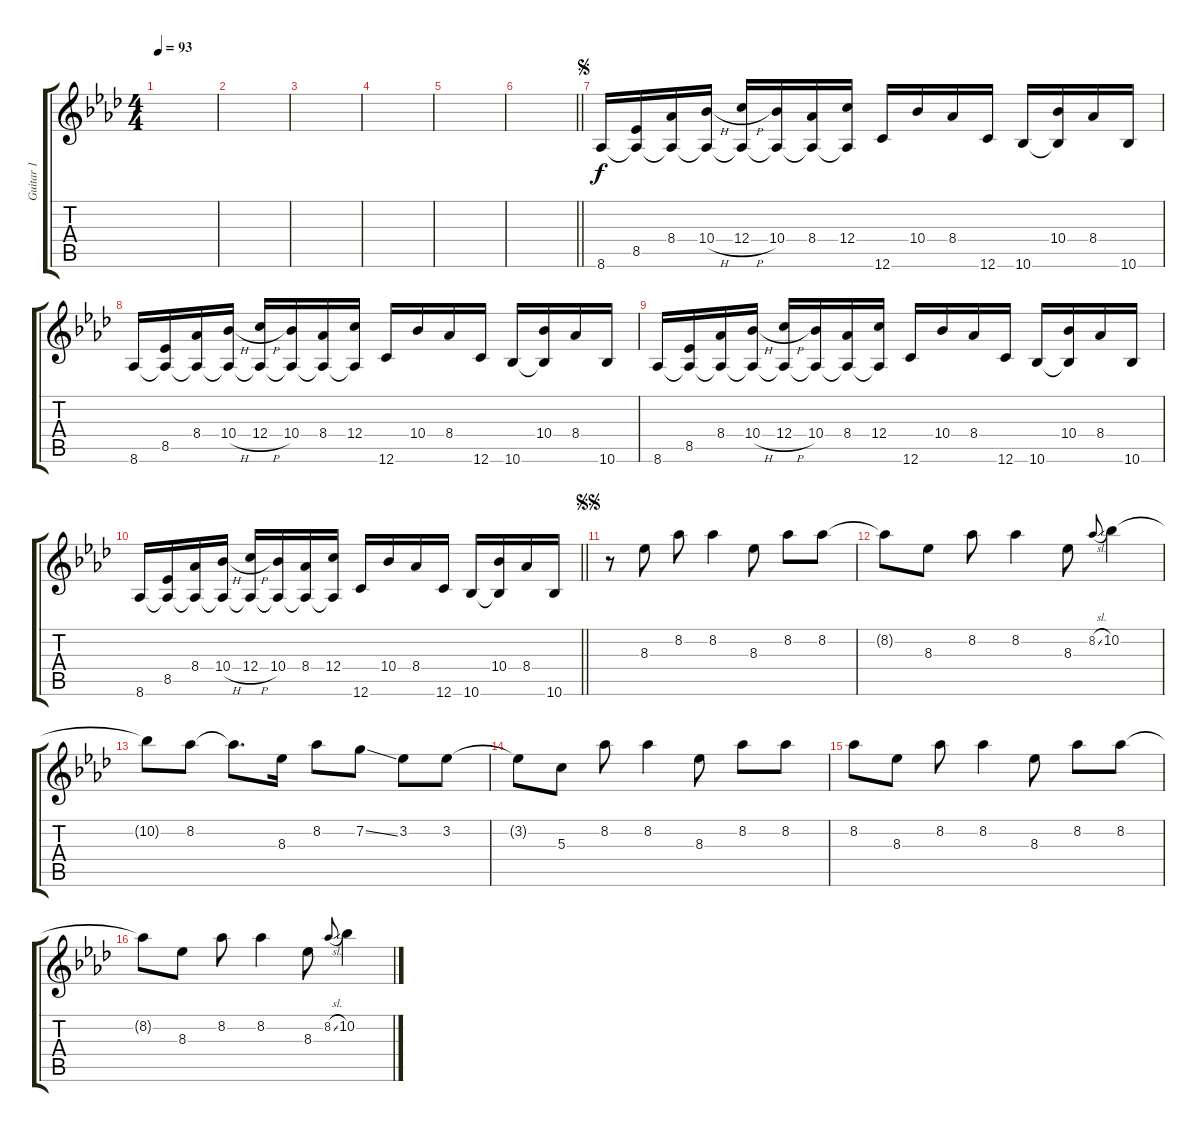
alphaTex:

\track ("Guitar 1" "Guitar 1") {instrument distortionguitar}
\staff {score tabs}
\tuning (E4 C4 G3 C3 G2 C2) {hide}
\ts (4 4)
\tempo 93
\clef g2
\ks ab
|
|
|
|
|
\barLineRight lightlight
|
\jump segno
8.6.16 (8.5 8.6{t}).16 (8.4 8.6{t}).16 (10.4{h} 8.6{t}).16 (12.4{h} 8.6{t}).16 (10.4 8.6{t}).16 (8.4 8.6{t}).16 (12.4 8.6{t}).16 12.6.16 10.4.16 8.4.16 12.6.16 10.6.16 (10.4 10.6{t}).16 8.4.16 10.6.16 |
8.6.16 (8.5 8.6{t}).16 (8.4 8.6{t}).16 (10.4{h} 8.6{t}).16 (12.4{h} 8.6{t}).16 (10.4 8.6{t}).16 (8.4 8.6{t}).16 (12.4 8.6{t}).16 12.6.16 10.4.16 8.4.16 12.6.16 10.6.16 (10.4 10.6{t}).16 8.4.16 10.6.16 |
8.6.16 (8.5 8.6{t}).16 (8.4 8.6{t}).16 (10.4{h} 8.6{t}).16 (12.4{h} 8.6{t}).16 (10.4 8.6{t}).16 (8.4 8.6{t}).16 (12.4 8.6{t}).16 12.6.16 10.4.16 8.4.16 12.6.16 10.6.16 (10.4 10.6{t}).16 8.4.16 10.6.16 |
\barLineRight lightlight
8.6.16 (8.5 8.6{t}).16 (8.4 8.6{t}).16 (10.4{h} 8.6{t}).16 (12.4{h} 8.6{t}).16 (10.4 8.6{t}).16 (8.4 8.6{t}).16 (12.4 8.6{t}).16 12.6.16 10.4.16 8.4.16 12.6.16 10.6.16 (10.4 10.6{t}).16 8.4.16 10.6.16 |
\jump segnosegno
r.8 8.3.8 8.2.8 8.2.4 8.3.8 8.2.8 8.2.8 |
8.2{t}.8 8.3.8 8.2.8 8.2.4 8.3.8 8.2{sl}.8{gr onbeat} 10.2.4 |
10.2{t}.8 8.2.8 8.2{t}.8{d} 8.3.16 8.2.8 7.2{ss}.8 3.2.8 3.2.8 |
3.2{t}.8 5.3.8 8.2.8 8.2.4 8.3.8 8.2.8 8.2.8 |
8.2.8 8.3.8 8.2.8 8.2.4 8.3.8 8.2.8 8.2.8 |
8.2{t}.8 8.3.8 8.2.8 8.2.4 8.3.8 8.2{sl}.8{gr onbeat} 10.2.4
